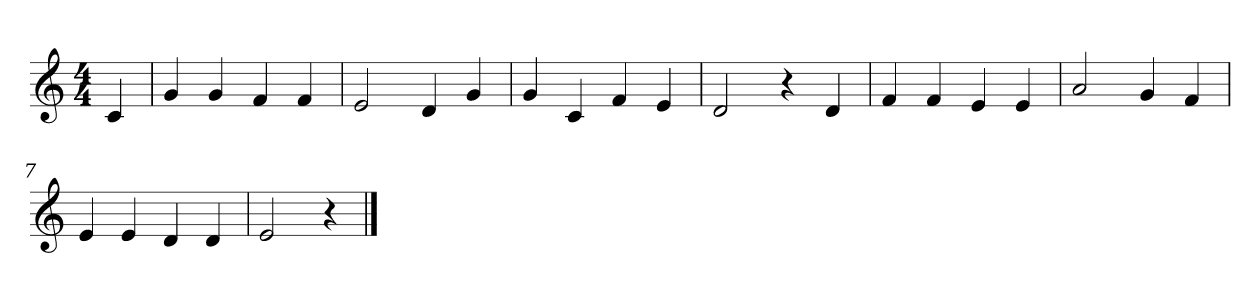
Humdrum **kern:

**kern
*part1
*staff1
*clefG2
*k[]
*M4/4
=
4c
=1
4g
4g
4f
4f
=2
2e
4d
4g
=3
4g
4c
4f
4e
=4
2d
4r
4d
=5
4f
4f
4e
4e
=6
2a
4g
4f
=7
4e
4e
4d
4d
=8
2e
4r
==
*-
